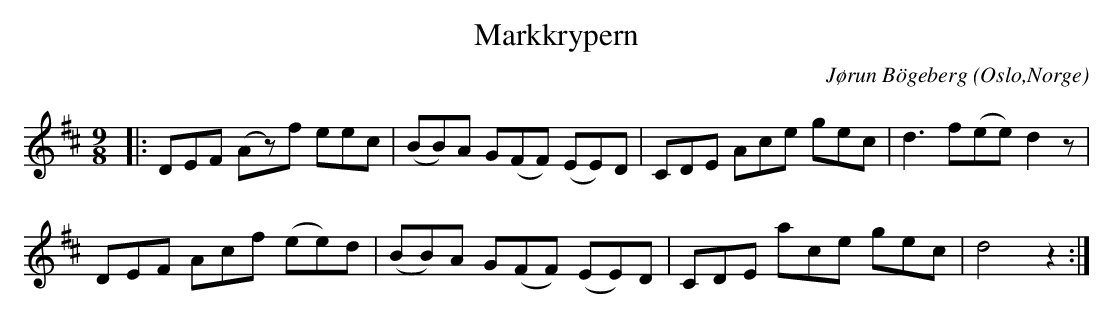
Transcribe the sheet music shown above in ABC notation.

X:1
T:Markkrypern
C:Jørun Bögeberg
O:Oslo,Norge
M:9/8
L:1/8
K:D
|: DEF (Az)f eec|(BB)A G(FF) (EE)D|CDE Ace gec| d3 f(ee)d2z|
DEF Acf (ee)d| (BB)A G(FF) (EE)D| CDE ace gec|d4z2 :|
